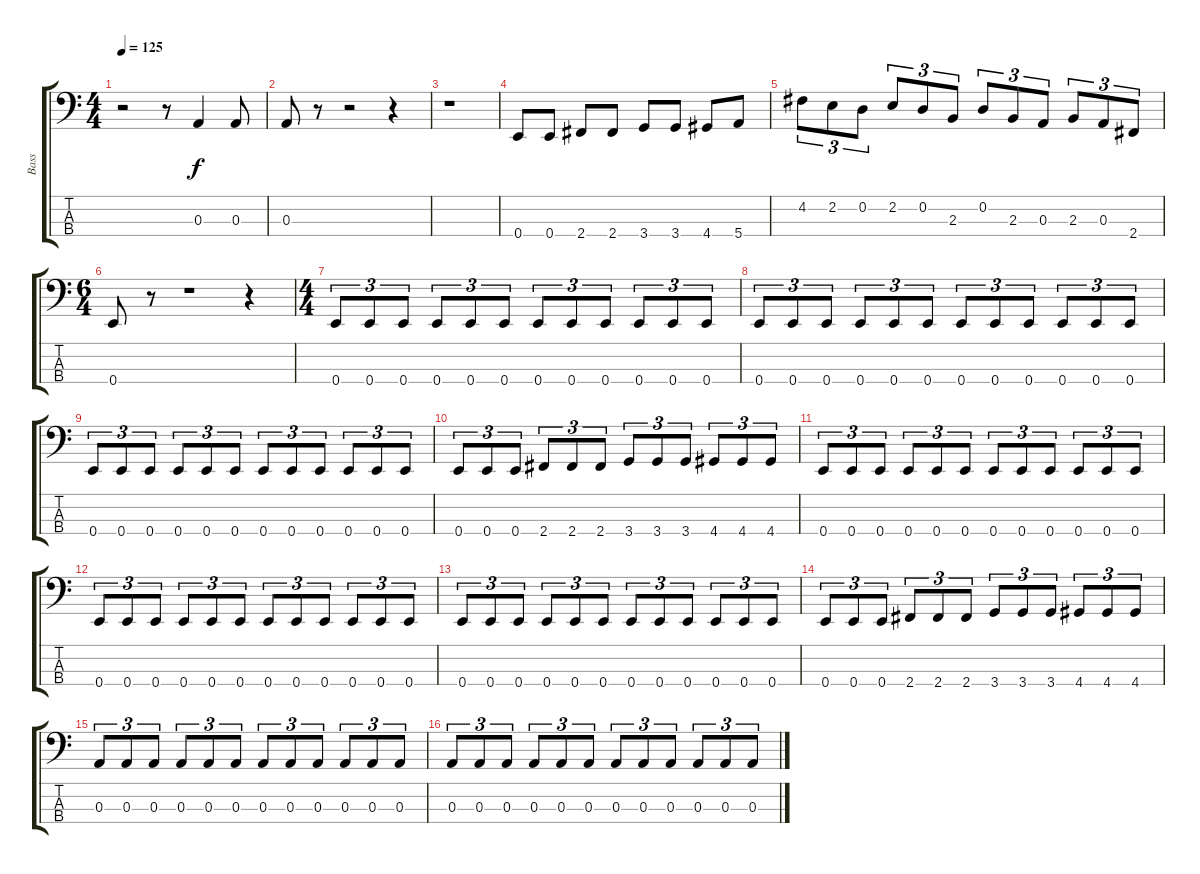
\track ("Bass" "Bass") {instrument electricbassfinger}
\staff {score tabs}
\tuning (G2 D2 A1 E1) {hide}
\ts (4 4)
\tempo 125
\clef f4
\ks c
r.2{dy f} r.8 0.3.4 0.3.8 |
0.3.8 r.8 r.2 r.4 |
r.1 |
0.4.8 0.4.8 2.4.8 2.4.8 3.4.8 3.4.8 4.4.8 5.4.8 |
4.2.8{tu (3 2)} 2.2.8{tu (3 2)} 0.2.8{tu (3 2)} 2.2.8{tu (3 2)} 0.2.8{tu (3 2)} 2.3.8{tu (3 2)} 0.2.8{tu (3 2)} 2.3.8{tu (3 2)} 0.3.8{tu (3 2)} 2.3.8{tu (3 2)} 0.3.8{tu (3 2)} 2.4.8{tu (3 2)} |
\ts (6 4)
0.4.8 r.8 r.1 r.4 |
\ts (4 4)
0.4.8{tu (3 2)} 0.4.8{tu (3 2)} 0.4.8{tu (3 2)} 0.4.8{tu (3 2)} 0.4.8{tu (3 2)} 0.4.8{tu (3 2)} 0.4.8{tu (3 2)} 0.4.8{tu (3 2)} 0.4.8{tu (3 2)} 0.4.8{tu (3 2)} 0.4.8{tu (3 2)} 0.4.8{tu (3 2)} |
0.4.8{tu (3 2)} 0.4.8{tu (3 2)} 0.4.8{tu (3 2)} 0.4.8{tu (3 2)} 0.4.8{tu (3 2)} 0.4.8{tu (3 2)} 0.4.8{tu (3 2)} 0.4.8{tu (3 2)} 0.4.8{tu (3 2)} 0.4.8{tu (3 2)} 0.4.8{tu (3 2)} 0.4.8{tu (3 2)} |
0.4.8{tu (3 2)} 0.4.8{tu (3 2)} 0.4.8{tu (3 2)} 0.4.8{tu (3 2)} 0.4.8{tu (3 2)} 0.4.8{tu (3 2)} 0.4.8{tu (3 2)} 0.4.8{tu (3 2)} 0.4.8{tu (3 2)} 0.4.8{tu (3 2)} 0.4.8{tu (3 2)} 0.4.8{tu (3 2)} |
0.4.8{tu (3 2)} 0.4.8{tu (3 2)} 0.4.8{tu (3 2)} 2.4.8{tu (3 2)} 2.4.8{tu (3 2)} 2.4.8{tu (3 2)} 3.4.8{tu (3 2)} 3.4.8{tu (3 2)} 3.4.8{tu (3 2)} 4.4.8{tu (3 2)} 4.4.8{tu (3 2)} 4.4.8{tu (3 2)} |
0.4.8{tu (3 2)} 0.4.8{tu (3 2)} 0.4.8{tu (3 2)} 0.4.8{tu (3 2)} 0.4.8{tu (3 2)} 0.4.8{tu (3 2)} 0.4.8{tu (3 2)} 0.4.8{tu (3 2)} 0.4.8{tu (3 2)} 0.4.8{tu (3 2)} 0.4.8{tu (3 2)} 0.4.8{tu (3 2)} |
0.4.8{tu (3 2)} 0.4.8{tu (3 2)} 0.4.8{tu (3 2)} 0.4.8{tu (3 2)} 0.4.8{tu (3 2)} 0.4.8{tu (3 2)} 0.4.8{tu (3 2)} 0.4.8{tu (3 2)} 0.4.8{tu (3 2)} 0.4.8{tu (3 2)} 0.4.8{tu (3 2)} 0.4.8{tu (3 2)} |
0.4.8{tu (3 2)} 0.4.8{tu (3 2)} 0.4.8{tu (3 2)} 0.4.8{tu (3 2)} 0.4.8{tu (3 2)} 0.4.8{tu (3 2)} 0.4.8{tu (3 2)} 0.4.8{tu (3 2)} 0.4.8{tu (3 2)} 0.4.8{tu (3 2)} 0.4.8{tu (3 2)} 0.4.8{tu (3 2)} |
0.4.8{tu (3 2)} 0.4.8{tu (3 2)} 0.4.8{tu (3 2)} 2.4.8{tu (3 2)} 2.4.8{tu (3 2)} 2.4.8{tu (3 2)} 3.4.8{tu (3 2)} 3.4.8{tu (3 2)} 3.4.8{tu (3 2)} 4.4.8{tu (3 2)} 4.4.8{tu (3 2)} 4.4.8{tu (3 2)} |
0.3.8{tu (3 2)} 0.3.8{tu (3 2)} 0.3.8{tu (3 2)} 0.3.8{tu (3 2)} 0.3.8{tu (3 2)} 0.3.8{tu (3 2)} 0.3.8{tu (3 2)} 0.3.8{tu (3 2)} 0.3.8{tu (3 2)} 0.3.8{tu (3 2)} 0.3.8{tu (3 2)} 0.3.8{tu (3 2)} |
0.3.8{tu (3 2)} 0.3.8{tu (3 2)} 0.3.8{tu (3 2)} 0.3.8{tu (3 2)} 0.3.8{tu (3 2)} 0.3.8{tu (3 2)} 0.3.8{tu (3 2)} 0.3.8{tu (3 2)} 0.3.8{tu (3 2)} 0.3.8{tu (3 2)} 0.3.8{tu (3 2)} 0.3.8{tu (3 2)}
